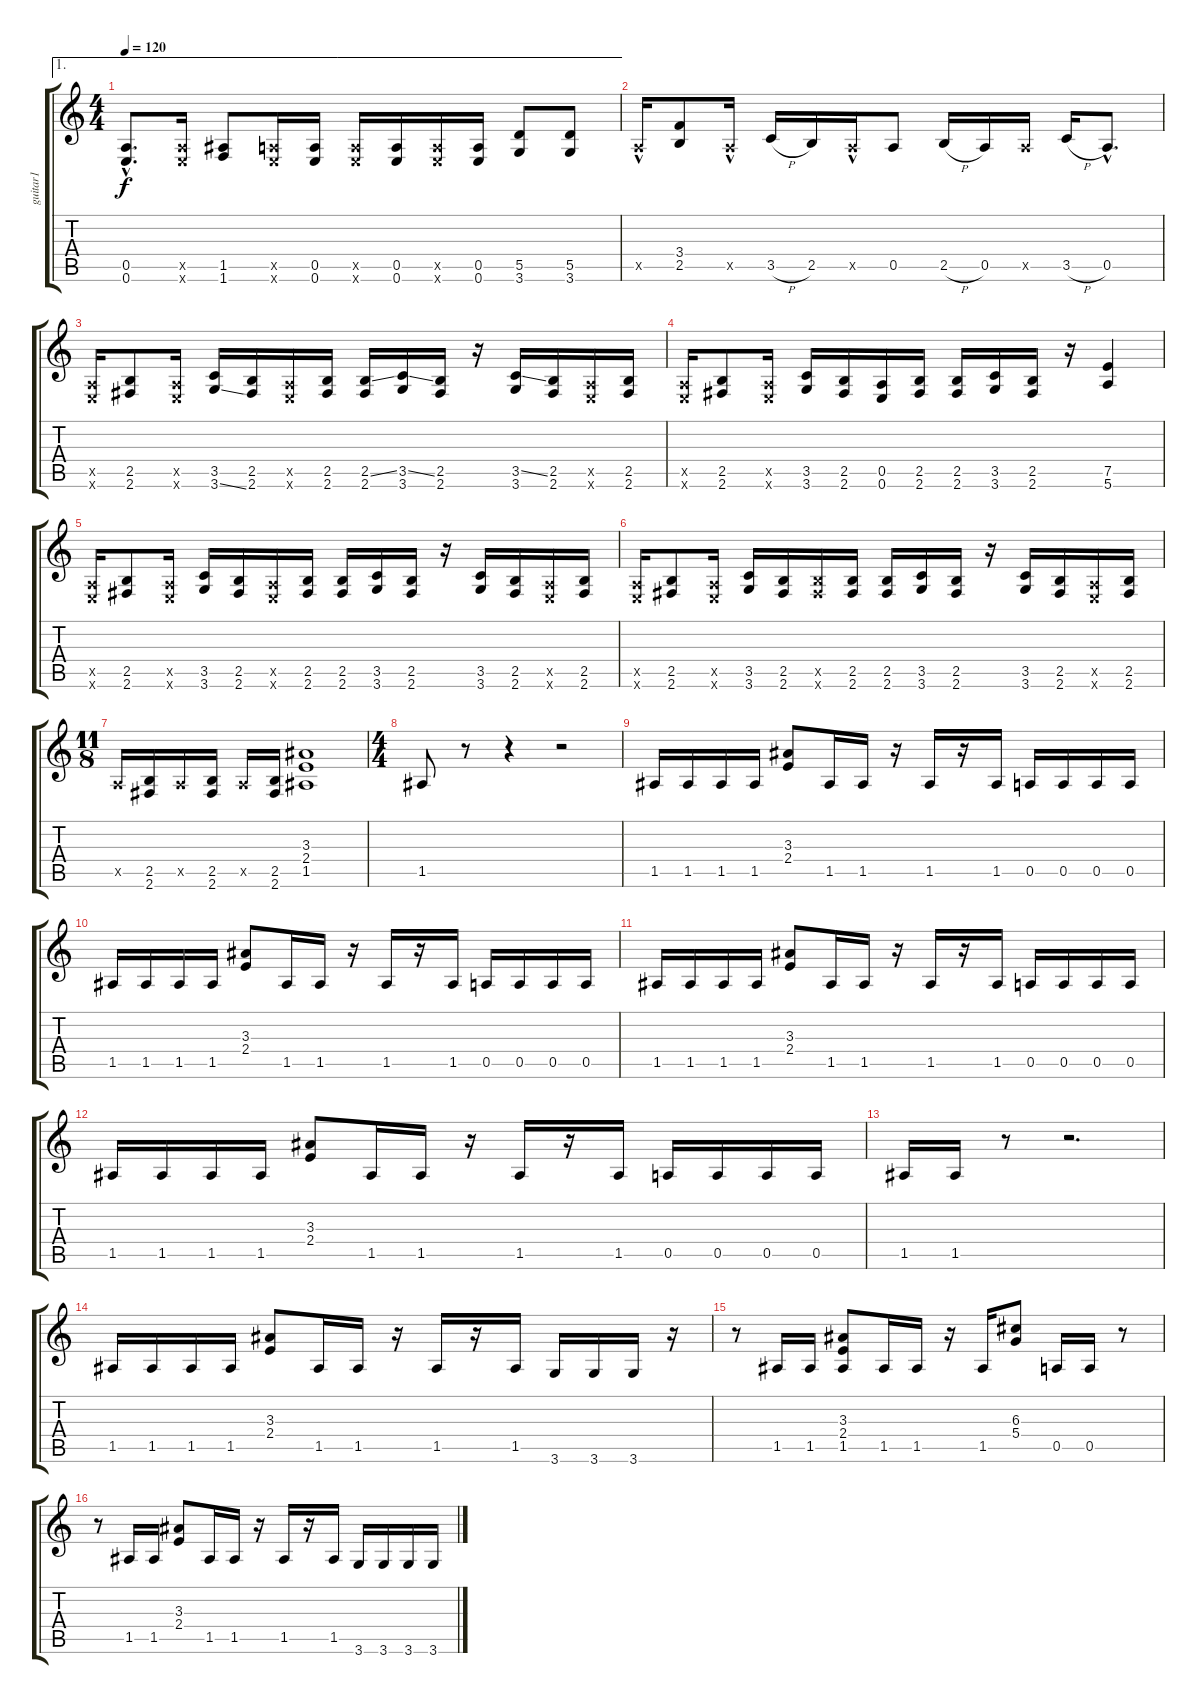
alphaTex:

\track ("guitar1" "guitar1") {instrument distortionguitar}
\staff {score tabs}
\tuning (E4 B3 G3 D3 A2 E2) {hide}
\ae 1
\ts (4 4)
\tempo 120
\clef g2
\ks c
(0.5{hac} 0.6{hac}).8{d dy f} (0.5{x} 0.6{x}).16 (1.5 1.6).8 (0.5{x} 0.6{x}).16 (0.5 0.6).16 (0.5{x} 0.6{x}).16 (0.5 0.6).16 (0.5{x} 0.6{x}).16 (0.5 0.6).16 (5.5 3.6).8 (5.5 3.6).8 |
0.5{hac x}.16 (3.4 2.5).8 0.5{hac x}.16 3.5{h}.16 2.5.16 0.5{hac x}.16 0.5.8 2.5{h}.16 0.5.16 0.5{x}.16 3.5{h}.16 0.5{hac}.8{d} |
(0.5{x} 0.6{x}).16 (2.5 2.6).8 (0.5{x} 0.6{x}).16 (3.5 3.6{ss}).16 (2.5 2.6).16 (0.5{x} 0.6{x}).16 (2.5 2.6).16 (2.5{ss} 2.6).16 (3.5{ss} 3.6).16 (2.5 2.6).16 r.16 (3.5{ss} 3.6).16 (2.5 2.6).16 (0.5{x} 0.6{x}).16 (2.5 2.6).16 |
(0.5{x} 0.6{x}).16 (2.5 2.6).8 (0.5{x} 0.6{x}).16 (3.5 3.6).16 (2.5 2.6).16 (0.5 0.6).16 (2.5 2.6).16 (2.5 2.6).16 (3.5 3.6).16 (2.5 2.6).16 r.16 (7.5 5.6).4 |
(0.5{x} 0.6{x}).16 (2.5 2.6).8 (0.5{x} 0.6{x}).16 (3.5 3.6).16 (2.5 2.6).16 (0.5{x} 0.6{x}).16 (2.5 2.6).16 (2.5 2.6).16 (3.5 3.6).16 (2.5 2.6).16 r.16 (3.5 3.6).16 (2.5 2.6).16 (0.5{x} 0.6{x}).16 (2.5 2.6).16 |
(0.5{x} 0.6{x}).16 (2.5 2.6).8 (0.5{x} 0.6{x}).16 (3.5 3.6).16 (2.5 2.6).16 (2.5{x} 2.6{x}).16 (2.5 2.6).16 (2.5 2.6).16 (3.5 3.6).16 (2.5 2.6).16 r.16 (3.5 3.6).16 (2.5 2.6).16 (0.5{x} 0.6{x}).16 (2.5 2.6).16 |
\ts (11 8)
0.5{x}.16 (2.5 2.6).16 0.5{x}.16 (2.5 2.6).16 0.5{x}.16 (2.5 2.6).16 (3.3 2.4 1.5).1 |
\ts (4 4)
1.5.8 r.8 r.4 r.2 |
1.5.16 1.5.16 1.5.16 1.5.16 (3.3 2.4).8 1.5.16 1.5.16 r.16 1.5.16 r.16 1.5.16 0.5.16 0.5.16 0.5.16 0.5.16 |
1.5.16 1.5.16 1.5.16 1.5.16 (3.3 2.4).8 1.5.16 1.5.16 r.16 1.5.16 r.16 1.5.16 0.5.16 0.5.16 0.5.16 0.5.16 |
1.5.16 1.5.16 1.5.16 1.5.16 (3.3 2.4).8 1.5.16 1.5.16 r.16 1.5.16 r.16 1.5.16 0.5.16 0.5.16 0.5.16 0.5.16 |
1.5.16 1.5.16 1.5.16 1.5.16 (3.3 2.4).8 1.5.16 1.5.16 r.16 1.5.16 r.16 1.5.16 0.5.16 0.5.16 0.5.16 0.5.16 |
1.5.16 1.5.16 r.8 r.2{d} |
1.5.16 1.5.16 1.5.16 1.5.16 (3.3 2.4).8 1.5.16 1.5.16 r.16 1.5.16 r.16 1.5.16 3.6.16 3.6.16 3.6.16 r.16 |
r.8 1.5.16 1.5.16 (3.3 2.4 1.5).8 1.5.16 1.5.16 r.16 1.5.16 (6.3 5.4).8 0.5.16 0.5.16 r.8 |
r.8 1.5.16 1.5.16 (3.3 2.4).8 1.5.16 1.5.16 r.16 1.5.16 r.16 1.5.16 3.6.16 3.6.16 3.6.16 3.6.16
